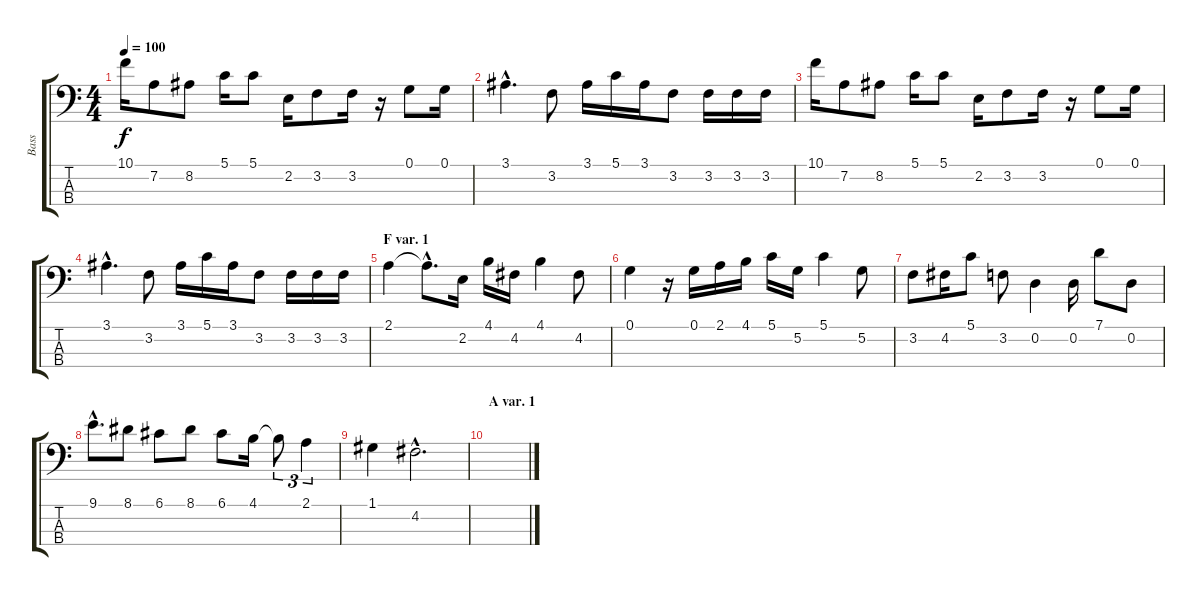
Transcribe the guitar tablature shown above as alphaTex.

\track ("Bass" "Bass") {instrument acousticbass}
\staff {score tabs}
\tuning (G2 D2 A1 E1) {hide}
\ts (4 4)
\tempo 100
\clef f4
\ks c
10.1.16{dy f} 7.2.8 8.2.8 5.1.16 5.1.8 2.2.16 3.2.8 3.2.16 r.16 0.1.8 0.1.16 |
3.1{hac}.4{d} 3.2.8 3.1.16 5.1.16 3.1.16 3.2.8 3.2.16 3.2.16 3.2.16 |
10.1.16 7.2.8 8.2.8 5.1.16 5.1.8 2.2.16 3.2.8 3.2.16 r.16 0.1.8 0.1.16 |
3.1{hac}.4{d} 3.2.8 3.1.16 5.1.16 3.1.16 3.2.8 3.2.16 3.2.16 3.2.16 |
\section ("" "F var. 1")
2.1.4 2.1{hac t}.8{d} 2.2.16 4.1.16 4.2.16 4.1.4 4.2.8 |
0.1.4 r.16 0.1.16 2.1.16 4.1.16 5.1.16 5.2.16 5.1.4 5.2.8 |
3.2.8 4.2.16 5.1.8 3.2.8 0.2.4 0.2.16 7.1.8 0.2.8 |
9.1{hac}.8{d} 8.1.8 6.1.8 8.1.8 6.1.8 4.1.16 4.1{t}.8{tu (3 2)} 2.1.4{tu (3 2)} |
1.1.4 4.2{hac}.2{d} |
\section ("" "A var. 1")
